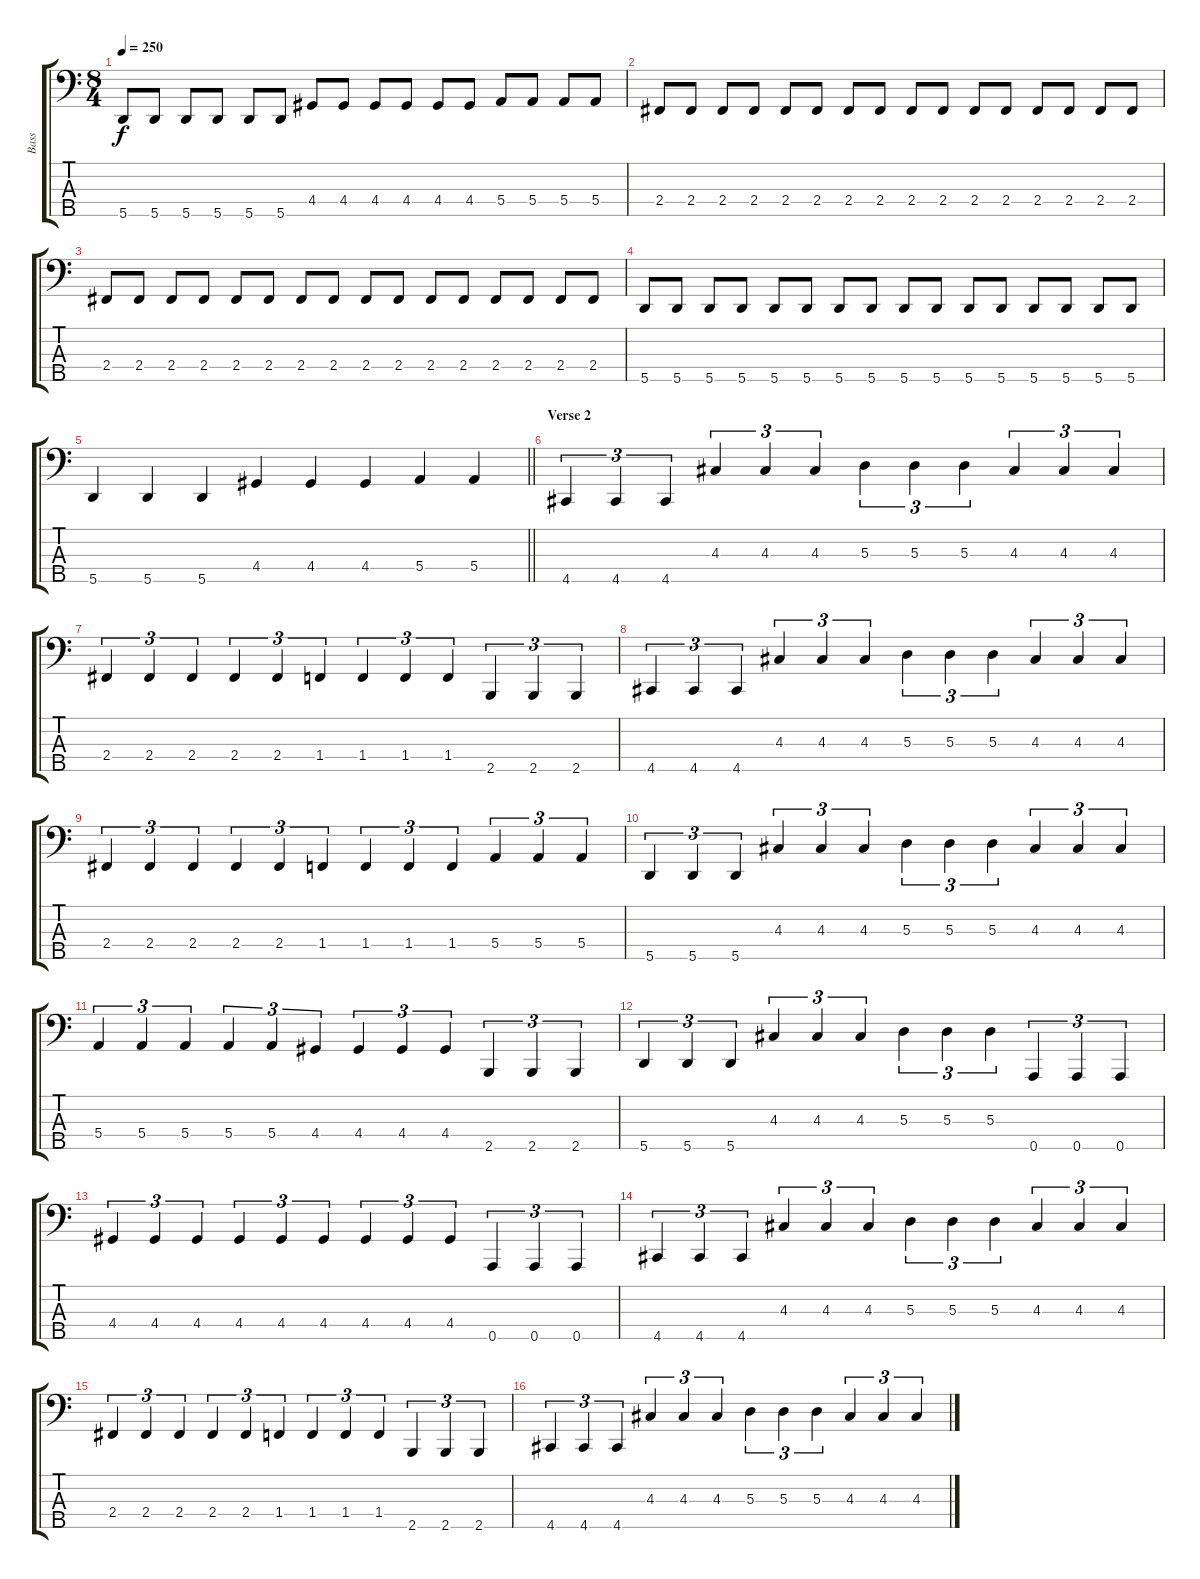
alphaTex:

\track ("Bass" "Bass") {instrument electricbasspick}
\staff {score tabs}
\tuning (G2 D2 A1 E1 A0) {hide}
\ts (8 4)
\tempo 250
\clef f4
\ks c
5.5.8{dy f} 5.5.8 5.5.8 5.5.8 5.5.8 5.5.8 4.4.8 4.4.8 4.4.8 4.4.8 4.4.8 4.4.8 5.4.8 5.4.8 5.4.8 5.4.8 |
2.4.8 2.4.8 2.4.8 2.4.8 2.4.8 2.4.8 2.4.8 2.4.8 2.4.8 2.4.8 2.4.8 2.4.8 2.4.8 2.4.8 2.4.8 2.4.8 |
2.4.8 2.4.8 2.4.8 2.4.8 2.4.8 2.4.8 2.4.8 2.4.8 2.4.8 2.4.8 2.4.8 2.4.8 2.4.8 2.4.8 2.4.8 2.4.8 |
5.5.8 5.5.8 5.5.8 5.5.8 5.5.8 5.5.8 5.5.8 5.5.8 5.5.8 5.5.8 5.5.8 5.5.8 5.5.8 5.5.8 5.5.8 5.5.8 |
\barLineRight lightlight
5.5.4 5.5.4 5.5.4 4.4.4 4.4.4 4.4.4 5.4.4 5.4.4 |
\section ("" "Verse 2")
4.5.4{tu (3 2)} 4.5.4{tu (3 2)} 4.5.4{tu (3 2)} 4.3.4{tu (3 2)} 4.3.4{tu (3 2)} 4.3.4{tu (3 2)} 5.3.4{tu (3 2)} 5.3.4{tu (3 2)} 5.3.4{tu (3 2)} 4.3.4{tu (3 2)} 4.3.4{tu (3 2)} 4.3.4{tu (3 2)} |
2.4.4{tu (3 2)} 2.4.4{tu (3 2)} 2.4.4{tu (3 2)} 2.4.4{tu (3 2)} 2.4.4{tu (3 2)} 1.4.4{tu (3 2)} 1.4.4{tu (3 2)} 1.4.4{tu (3 2)} 1.4.4{tu (3 2)} 2.5.4{tu (3 2)} 2.5.4{tu (3 2)} 2.5.4{tu (3 2)} |
4.5.4{tu (3 2)} 4.5.4{tu (3 2)} 4.5.4{tu (3 2)} 4.3.4{tu (3 2)} 4.3.4{tu (3 2)} 4.3.4{tu (3 2)} 5.3.4{tu (3 2)} 5.3.4{tu (3 2)} 5.3.4{tu (3 2)} 4.3.4{tu (3 2)} 4.3.4{tu (3 2)} 4.3.4{tu (3 2)} |
2.4.4{tu (3 2)} 2.4.4{tu (3 2)} 2.4.4{tu (3 2)} 2.4.4{tu (3 2)} 2.4.4{tu (3 2)} 1.4.4{tu (3 2)} 1.4.4{tu (3 2)} 1.4.4{tu (3 2)} 1.4.4{tu (3 2)} 5.4.4{tu (3 2)} 5.4.4{tu (3 2)} 5.4.4{tu (3 2)} |
5.5.4{tu (3 2)} 5.5.4{tu (3 2)} 5.5.4{tu (3 2)} 4.3.4{tu (3 2)} 4.3.4{tu (3 2)} 4.3.4{tu (3 2)} 5.3.4{tu (3 2)} 5.3.4{tu (3 2)} 5.3.4{tu (3 2)} 4.3.4{tu (3 2)} 4.3.4{tu (3 2)} 4.3.4{tu (3 2)} |
5.4.4{tu (3 2)} 5.4.4{tu (3 2)} 5.4.4{tu (3 2)} 5.4.4{tu (3 2)} 5.4.4{tu (3 2)} 4.4.4{tu (3 2)} 4.4.4{tu (3 2)} 4.4.4{tu (3 2)} 4.4.4{tu (3 2)} 2.5.4{tu (3 2)} 2.5.4{tu (3 2)} 2.5.4{tu (3 2)} |
5.5.4{tu (3 2)} 5.5.4{tu (3 2)} 5.5.4{tu (3 2)} 4.3.4{tu (3 2)} 4.3.4{tu (3 2)} 4.3.4{tu (3 2)} 5.3.4{tu (3 2)} 5.3.4{tu (3 2)} 5.3.4{tu (3 2)} 0.5.4{tu (3 2)} 0.5.4{tu (3 2)} 0.5.4{tu (3 2)} |
4.4.4{tu (3 2)} 4.4.4{tu (3 2)} 4.4.4{tu (3 2)} 4.4.4{tu (3 2)} 4.4.4{tu (3 2)} 4.4.4{tu (3 2)} 4.4.4{tu (3 2)} 4.4.4{tu (3 2)} 4.4.4{tu (3 2)} 0.5.4{tu (3 2)} 0.5.4{tu (3 2)} 0.5.4{tu (3 2)} |
4.5.4{tu (3 2)} 4.5.4{tu (3 2)} 4.5.4{tu (3 2)} 4.3.4{tu (3 2)} 4.3.4{tu (3 2)} 4.3.4{tu (3 2)} 5.3.4{tu (3 2)} 5.3.4{tu (3 2)} 5.3.4{tu (3 2)} 4.3.4{tu (3 2)} 4.3.4{tu (3 2)} 4.3.4{tu (3 2)} |
2.4.4{tu (3 2)} 2.4.4{tu (3 2)} 2.4.4{tu (3 2)} 2.4.4{tu (3 2)} 2.4.4{tu (3 2)} 1.4.4{tu (3 2)} 1.4.4{tu (3 2)} 1.4.4{tu (3 2)} 1.4.4{tu (3 2)} 2.5.4{tu (3 2)} 2.5.4{tu (3 2)} 2.5.4{tu (3 2)} |
4.5.4{tu (3 2)} 4.5.4{tu (3 2)} 4.5.4{tu (3 2)} 4.3.4{tu (3 2)} 4.3.4{tu (3 2)} 4.3.4{tu (3 2)} 5.3.4{tu (3 2)} 5.3.4{tu (3 2)} 5.3.4{tu (3 2)} 4.3.4{tu (3 2)} 4.3.4{tu (3 2)} 4.3.4{tu (3 2)}
